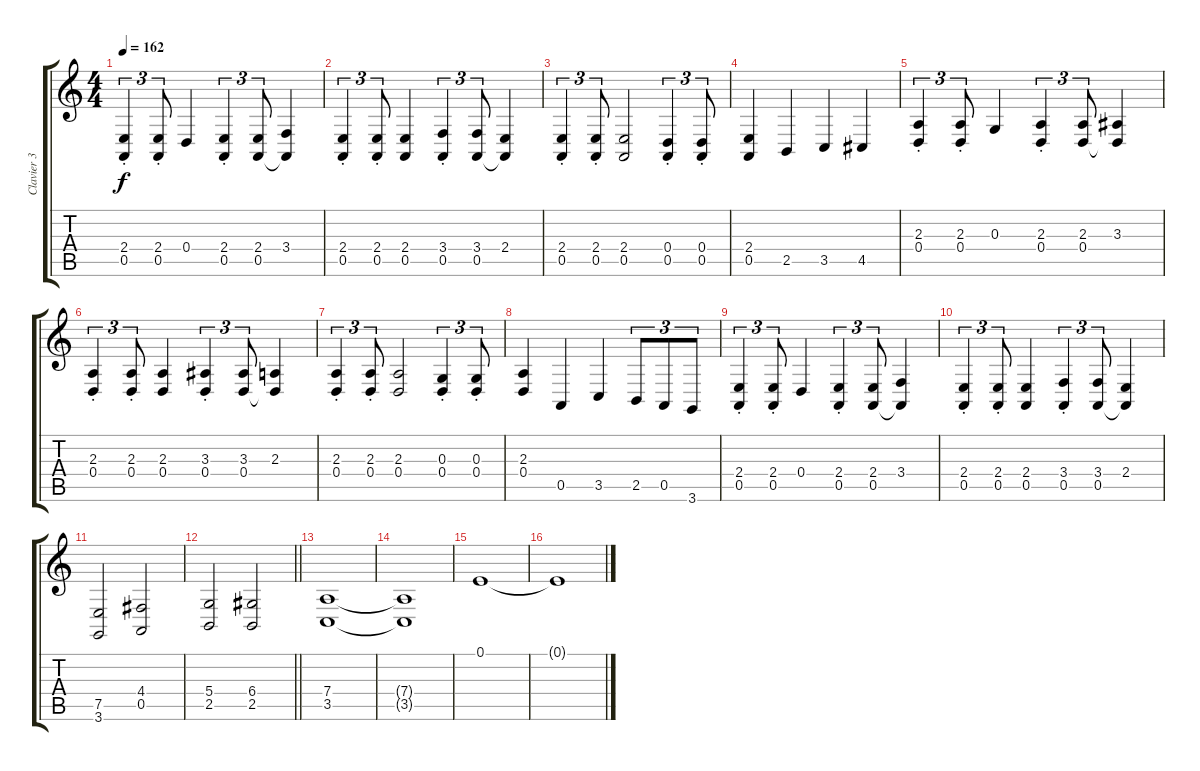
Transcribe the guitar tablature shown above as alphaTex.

\track ("Clavier 3" "Clavier 3") {instrument rockorgan}
\staff {score tabs}
\tuning (E4 B3 G3 D3 A2 E2) {hide}
\ts (4 4)
\tempo 162
\clef g2
\ks c
(2.4{st} 0.5{st}).4{tu (3 2) dy f} (2.4{st} 0.5{st}).8{tu (3 2)} 0.4.4 (2.4{st} 0.5{st}).4{tu (3 2)} (2.4 0.5).8{tu (3 2)} (3.4 0.5{t}).4 |
(2.4{st} 0.5{st}).4{tu (3 2)} (2.4{st} 0.5{st}).8{tu (3 2)} (2.4 0.5).4 (3.4{st} 0.5{st}).4{tu (3 2)} (3.4 0.5).8{tu (3 2)} (2.4 0.5{t}).4 |
(2.4{st} 0.5{st}).4{tu (3 2)} (2.4{st} 0.5{st}).8{tu (3 2)} (2.4 0.5).2 (0.4{st} 0.5{st}).4{tu (3 2)} (0.4{st} 0.5{st}).8{tu (3 2)} |
(2.4 0.5).4 2.5.4 3.5.4 4.5.4 |
(2.3{st} 0.4{st}).4{tu (3 2)} (2.3{st} 0.4{st}).8{tu (3 2)} 0.3.4 (2.3{st} 0.4{st}).4{tu (3 2)} (2.3 0.4).8{tu (3 2)} (3.3 0.4{t}).4 |
(2.3{st} 0.4{st}).4{tu (3 2)} (2.3{st} 0.4{st}).8{tu (3 2)} (2.3 0.4).4 (3.3{st} 0.4{st}).4{tu (3 2)} (3.3 0.4).8{tu (3 2)} (2.3 0.4{t}).4 |
(2.3{st} 0.4{st}).4{tu (3 2)} (2.3{st} 0.4{st}).8{tu (3 2)} (2.3 0.4).2 (0.3{st} 0.4{st}).4{tu (3 2)} (0.3{st} 0.4{st}).8{tu (3 2)} |
(2.3 0.4).4 0.5.4 3.5.4 2.5.8{tu (3 2)} 0.5.8{tu (3 2)} 3.6.8{tu (3 2)} |
(2.4{st} 0.5{st}).4{tu (3 2)} (2.4{st} 0.5{st}).8{tu (3 2)} 0.4.4 (2.4{st} 0.5{st}).4{tu (3 2)} (2.4 0.5).8{tu (3 2)} (3.4 0.5{t}).4 |
(2.4{st} 0.5{st}).4{tu (3 2)} (2.4{st} 0.5{st}).8{tu (3 2)} (2.4 0.5).4 (3.4{st} 0.5{st}).4{tu (3 2)} (3.4 0.5).8{tu (3 2)} (2.4 0.5{t}).4 |
(7.5 3.6).2{volume 12} (4.4 0.5).2 |
\barLineRight lightlight
(5.4 2.5).2 (6.4 2.5).2 |
(7.4 3.5).1 |
(7.4{t} 3.5{t}).1 |
0.1.1 |
0.1{t}.1
